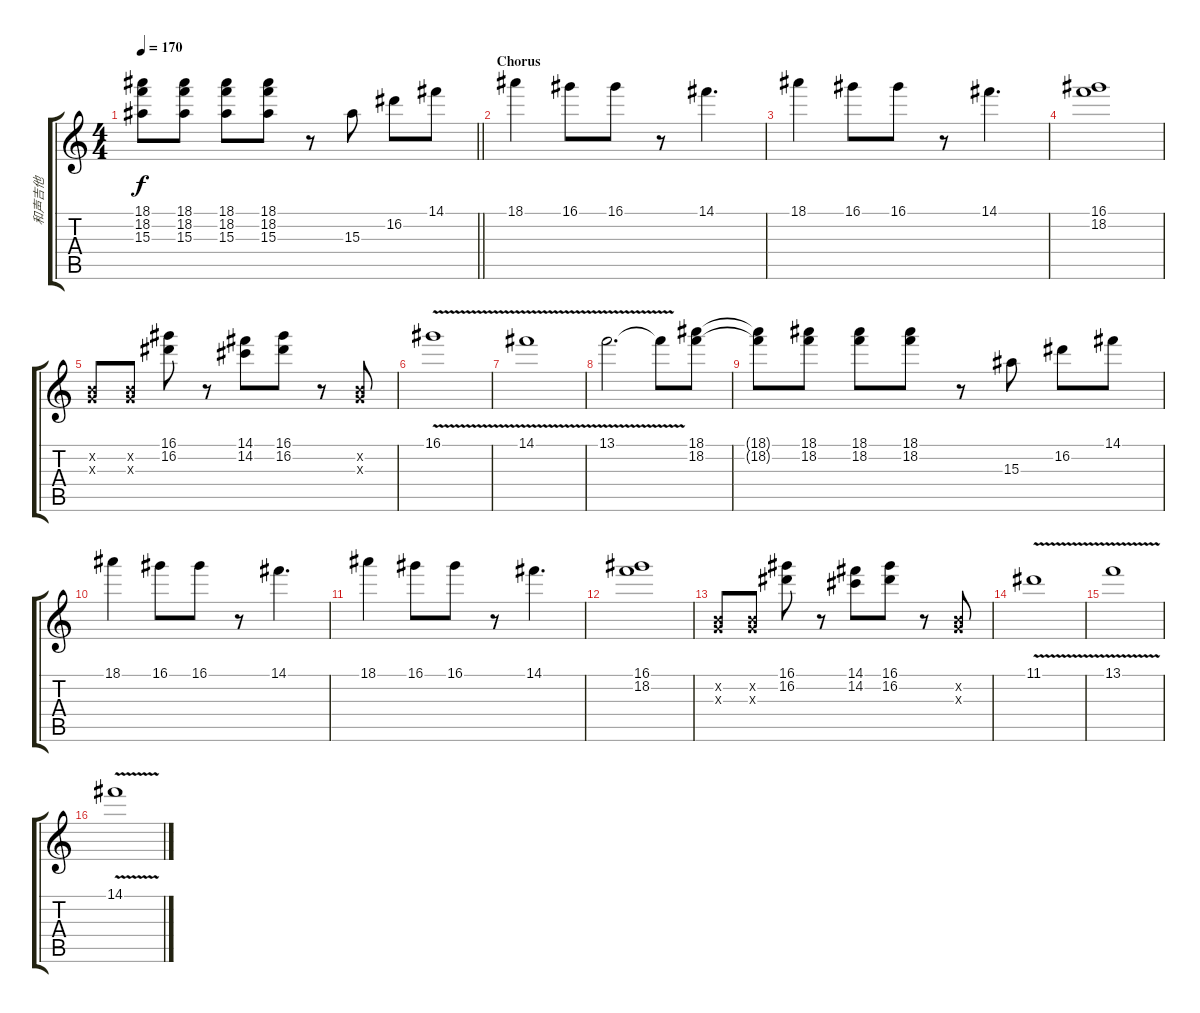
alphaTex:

\track ("和声吉他" "和声吉他") {instrument overdrivenguitar}
\staff {score tabs}
\tuning (E4 B3 G3 D3 A2 E2) {hide}
\ts (4 4)
\tempo 170
\clef g2
\barLineRight lightlight
\ks c
(18.1{t} 18.2{t} 15.3{t}).8{dy f} (18.1 18.2 15.3).8 (18.1 18.2 15.3).8 (18.1 18.2 15.3).8 r.8 15.3.8{volume 15} 16.2.8 14.1.8 |
\section ("" "Chorus")
18.1.4 16.1.8 16.1.8 r.8 14.1.4{d} |
18.1.4 16.1.8 16.1.8 r.8 14.1.4{d} |
(16.1 18.2).1 |
(0.2{x} 0.3{x}).8 (0.2{x} 0.3{x}).8 (16.1 16.2).8 r.8 (14.1 14.2).8 (16.1 16.2).8 r.8 (0.2{x} 0.3{x}).8 |
16.1{v}.1 |
14.1{v}.1 |
13.1{v}.2{d} 13.1{t}.8 (18.1 18.2).8 |
(18.1{t} 18.2{t}).8 (18.1 18.2).8 (18.1 18.2).8 (18.1 18.2).8 r.8 15.3.8 16.2.8 14.1.8 |
18.1.4 16.1.8 16.1.8 r.8 14.1.4{d} |
18.1.4 16.1.8 16.1.8 r.8 14.1.4{d} |
(16.1 18.2).1 |
(0.2{x} 0.3{x}).8 (0.2{x} 0.3{x}).8 (16.1 16.2).8 r.8 (14.1 14.2).8 (16.1 16.2).8 r.8 (0.2{x} 0.3{x}).8 |
11.1{v}.1 |
13.1{v}.1 |
14.1{v}.1
